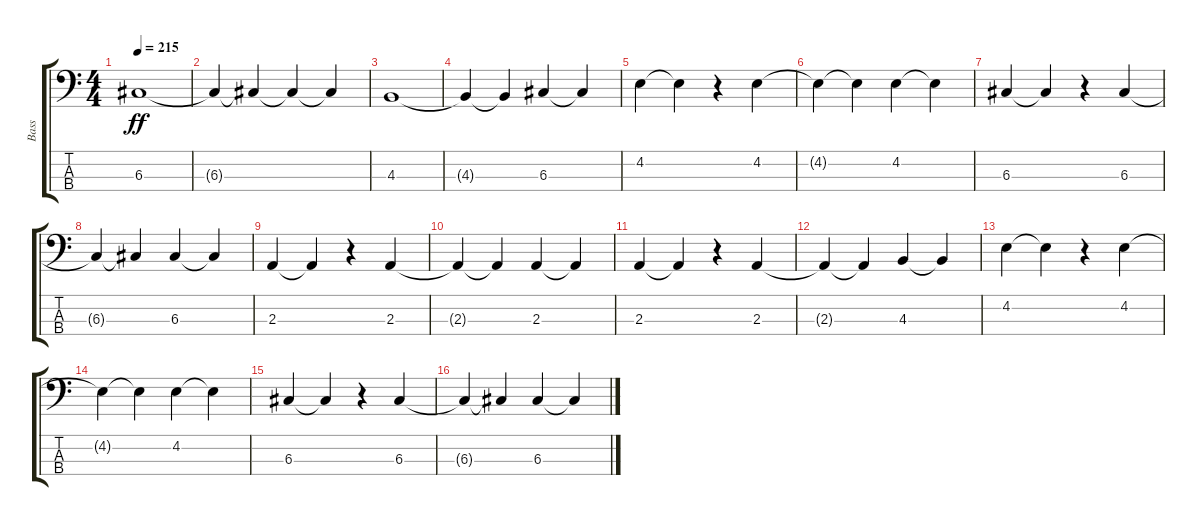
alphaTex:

\track ("Bass" "Bass") {instrument electricbassfinger}
\staff {score tabs}
\tuning (F2 C2 G1 C1) {hide}
\ts (4 4)
\tempo 215
\clef f4
\ks c
6.3.1{dy ff} |
6.3{t}.4 6.3{t}.4 6.3{t}.4 6.3{t}.4 |
4.3.1 |
4.3{t}.4 4.3{t}.4 6.3.4 6.3{t}.4 |
4.2.4 4.2{t}.4 r.4 4.2.4 |
4.2{t}.4 4.2{t}.4 4.2.4 4.2{t}.4 |
6.3.4 6.3{t}.4 r.4 6.3.4 |
6.3{t}.4 6.3{t}.4 6.3.4 6.3{t}.4 |
2.3.4 2.3{t}.4 r.4 2.3.4 |
2.3{t}.4 2.3{t}.4 2.3.4 2.3{t}.4 |
2.3.4 2.3{t}.4 r.4 2.3.4 |
2.3{t}.4 2.3{t}.4 4.3.4 4.3{t}.4 |
4.2.4 4.2{t}.4 r.4 4.2.4 |
4.2{t}.4 4.2{t}.4 4.2.4 4.2{t}.4 |
6.3.4 6.3{t}.4 r.4 6.3.4 |
6.3{t}.4 6.3{t}.4 6.3.4 6.3{t}.4
